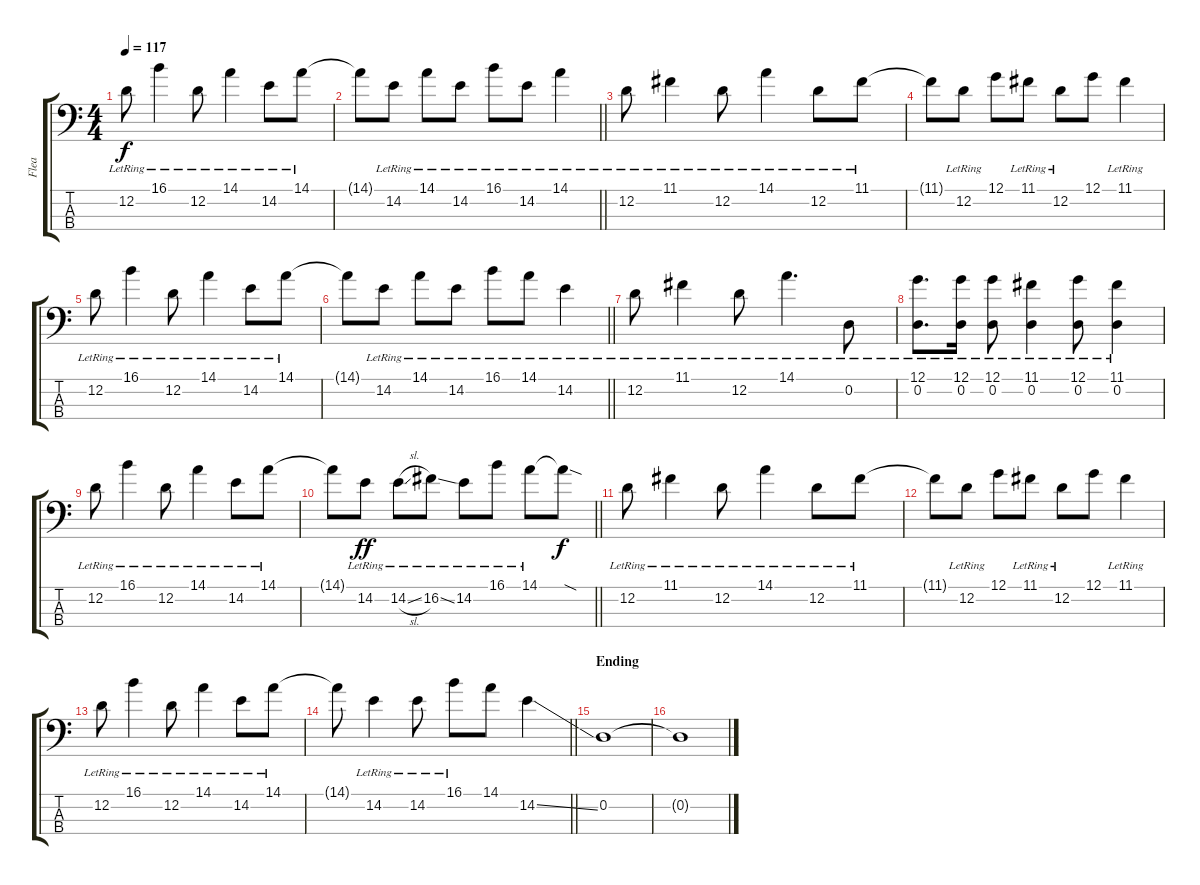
\track ("Flea" "Flea") {instrument electricbassfinger}
\staff {score tabs}
\tuning (G2 D2 A1 E1) {hide}
\ts (4 4)
\tempo 117
\clef f4
\ks c
12.2{lr}.8{dy f} 16.1{lr}.4 12.2{lr}.8 14.1{lr}.4 14.2{lr}.8 14.1{lr}.8 |
\barLineRight lightlight
14.1{t}.8 14.2{lr}.8 14.1{lr}.8 14.2{lr}.8 16.1{lr}.8 14.2{lr}.8 14.1{lr}.4 |
12.2{lr}.8 11.1{lr}.4 12.2{lr}.8 14.1{lr}.4 12.2{lr}.8 11.1{lr}.8 |
11.1{t}.8 12.2{lr}.8 12.1.8 11.1{lr}.8 12.2{lr}.8 12.1.8 11.1{lr}.4 |
12.2{lr}.8 16.1{lr}.4 12.2{lr}.8 14.1{lr}.4 14.2{lr}.8 14.1{lr}.8 |
\barLineRight lightlight
14.1{t}.8 14.2{lr}.8 14.1{lr}.8 14.2{lr}.8 16.1{lr}.8 14.1{lr}.8 14.2{lr}.4 |
12.2{lr}.8 11.1{lr}.4 12.2{lr}.8 14.1{lr}.4{d} 0.2{lr}.8 |
(12.1{lr} 0.2{lr}).8{d} (12.1{lr} 0.2{lr}).16 (12.1{lr} 0.2{lr}).8 (11.1{lr} 0.2{lr}).4 (12.1{lr} 0.2{lr}).8 (11.1{lr} 0.2{lr}).4 |
12.2{lr}.8 16.1{lr}.4 12.2{lr}.8 14.1{lr}.4 14.2{lr}.8 14.1{lr}.8 |
\barLineRight lightlight
14.1{t}.8 14.2{lr}.8{dy ff} 14.2{sl lr}.8 16.2{ss lr}.8 14.2{lr}.8 16.1{lr}.8 14.1{lr}.8 14.1{sod t}.8{dy f} |
12.2{lr}.8 11.1{lr}.4 12.2{lr}.8 14.1{lr}.4 12.2{lr}.8 11.1{lr}.8 |
11.1{t}.8 12.2{lr}.8 12.1.8 11.1{lr}.8 12.2{lr}.8 12.1.8 11.1{lr}.4 |
12.2{lr}.8 16.1{lr}.4 12.2{lr}.8 14.1{lr}.4 14.2{lr}.8 14.1{lr}.8 |
\barLineRight lightlight
14.1{t}.8 14.2{lr}.4 14.2{lr}.8 16.1{lr}.8 14.1.8 14.2{ss}.4 |
\section ("" "Ending")
0.2.1 |
0.2{t}.1
